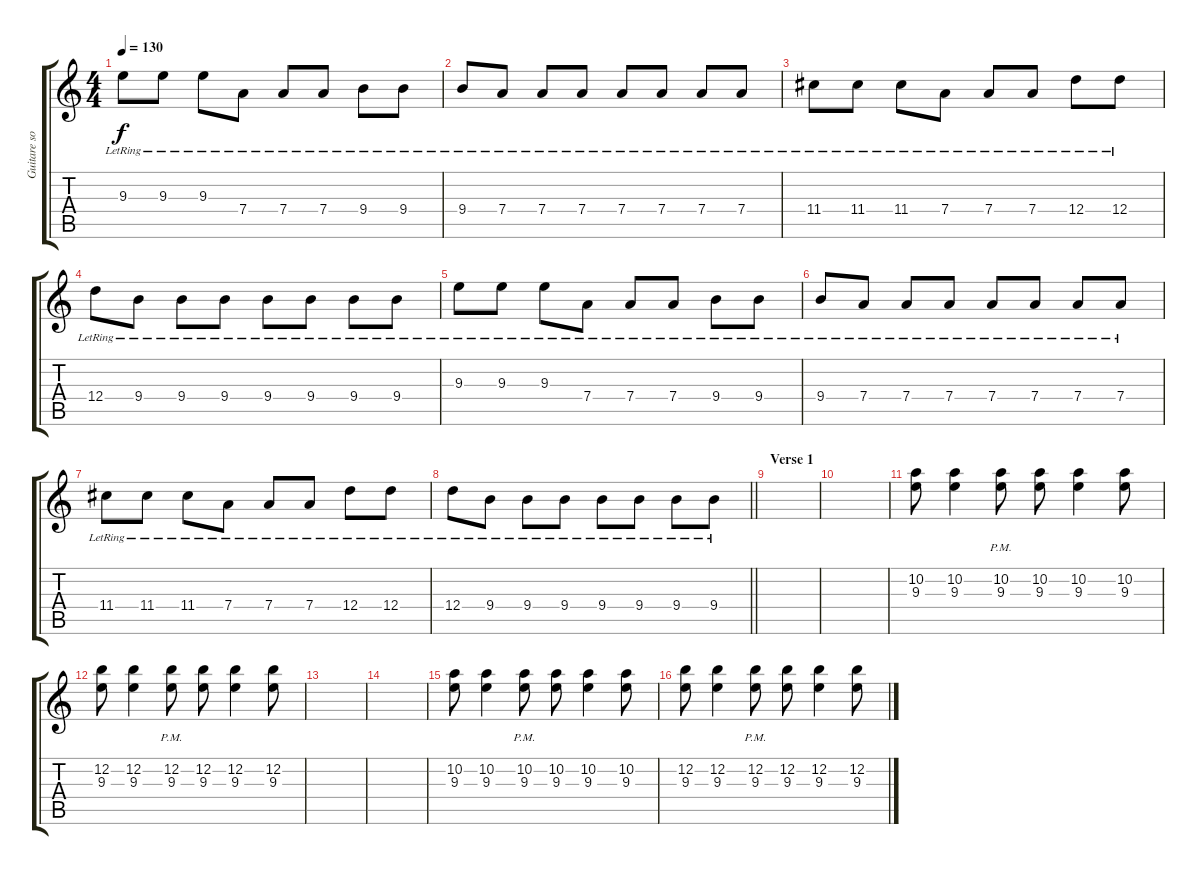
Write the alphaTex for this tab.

\track ("Guitare solo" "Guitare so") {instrument distortionguitar}
\staff {score tabs}
\tuning (E4 B3 G3 D3 A2 E2) {hide}
\ts (4 4)
\tempo 130
\clef g2
\ks c
9.3{lr}.8{dy f} 9.3{lr}.8 9.3{lr}.8 7.4{lr}.8 7.4{lr}.8 7.4{lr}.8 9.4{lr}.8 9.4{lr}.8 |
9.4{lr}.8 7.4{lr}.8 7.4{lr}.8 7.4{lr}.8 7.4{lr}.8 7.4{lr}.8 7.4{lr}.8 7.4{lr}.8 |
11.4{lr}.8 11.4{lr}.8 11.4{lr}.8 7.4{lr}.8 7.4{lr}.8 7.4{lr}.8 12.4{lr}.8 12.4{lr}.8 |
12.4{lr}.8 9.4{lr}.8 9.4{lr}.8 9.4{lr}.8 9.4{lr}.8 9.4{lr}.8 9.4{lr}.8 9.4{lr}.8 |
9.3{lr}.8 9.3{lr}.8 9.3{lr}.8 7.4{lr}.8 7.4{lr}.8 7.4{lr}.8 9.4{lr}.8 9.4{lr}.8 |
9.4{lr}.8 7.4{lr}.8 7.4{lr}.8 7.4{lr}.8 7.4{lr}.8 7.4{lr}.8 7.4{lr}.8 7.4{lr}.8 |
11.4{lr}.8 11.4{lr}.8 11.4{lr}.8 7.4{lr}.8 7.4{lr}.8 7.4{lr}.8 12.4{lr}.8 12.4{lr}.8 |
\barLineRight lightlight
12.4{lr}.8 9.4{lr}.8 9.4{lr}.8 9.4{lr}.8 9.4{lr}.8 9.4{lr}.8 9.4{lr}.8 9.4{lr}.8 |
\section ("" "Verse 1")
|
|
(10.2 9.3).8 (10.2 9.3).4 (10.2{pm} 9.3).8 (10.2 9.3).8 (10.2 9.3).4 (10.2 9.3).8 |
(12.2 9.3).8 (12.2 9.3).4 (12.2{pm} 9.3).8 (12.2 9.3).8 (12.2 9.3).4 (12.2 9.3).8 |
|
|
(10.2 9.3).8 (10.2 9.3).4 (10.2{pm} 9.3).8 (10.2 9.3).8 (10.2 9.3).4 (10.2 9.3).8 |
(12.2 9.3).8 (12.2 9.3).4 (12.2{pm} 9.3).8 (12.2 9.3).8 (12.2 9.3).4 (12.2 9.3).8
